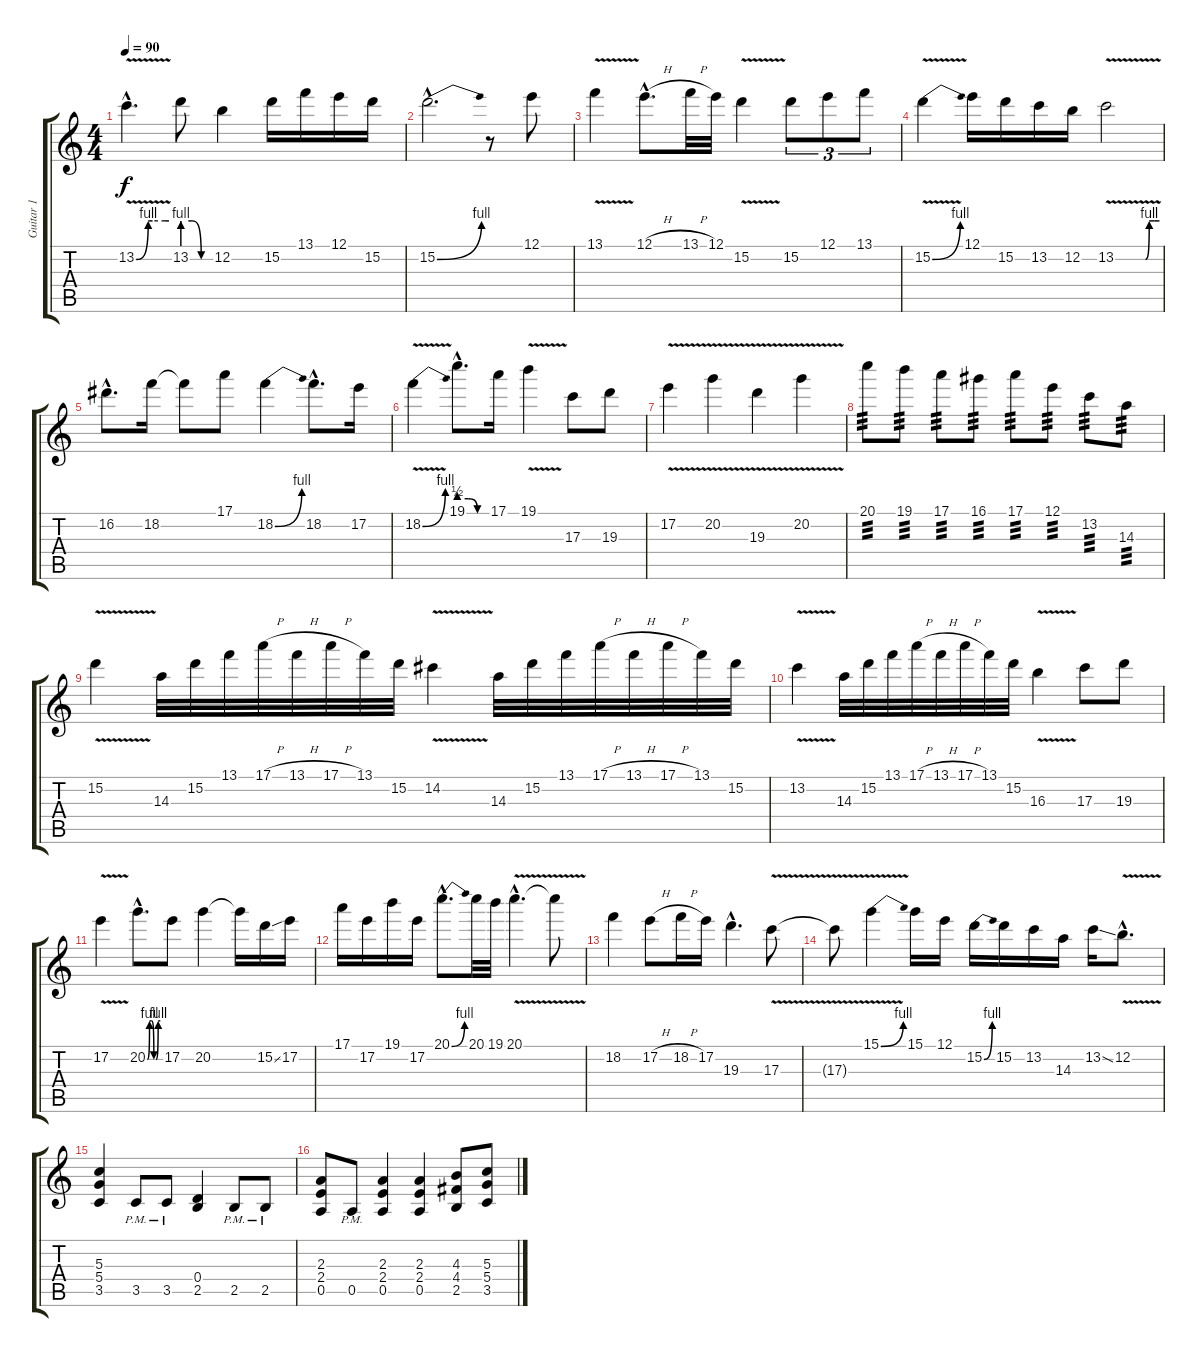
\track ("Guitar 1" "Guitar 1") {instrument distortionguitar}
\staff {score tabs}
\tuning (E4 B3 G3 D3 A2 E2) {hide}
\ts (4 4)
\tempo 90
\clef g2
\ks c
13.2{be (custom 0 0 22 4 30 4 53 4 60 4) v hac}.4{d dy f} 13.2{be (custom 0 4 20 4 40 0 60 0)}.8 12.2.4 15.2.16 13.1.16 12.1.16 15.2.16 |
15.2{be (bend 0 0 60 4) hac}.2{d} r.8 12.1.8 |
13.1{v}.4 12.1{h hac}.8{d} 13.1{h}.32 12.1.32 15.2{v}.4 15.2.8{tu (3 2)} 12.1.8{tu (3 2)} 13.1.8{tu (3 2)} |
15.2{be (bend 0 0 60 4) v}.4 12.1.16 15.2.16 13.2.16 12.2.16 13.2{be (custom 0 0 39 0 41 0 46 4 53 4 60 4) v}.2 |
16.2{hac}.8{d} 18.2.16 18.2{t}.8 17.1.8 18.2{be (bend 0 0 60 4)}.4 18.2{hac}.8{d} 17.2.16 |
18.2{be (bend 0 0 60 4) v}.4 19.1{be (custom 0 2 20 2 40 0 60 0) hac}.8{d} 17.1.16 19.1{v}.4 17.3.8 19.3.8 |
17.2{v}.4 20.2{v}.4 19.3{v}.4 20.2{v}.4 |
20.1.8{tp 3} 19.1.8{tp 3} 17.1.8{tp 3} 16.1.8{tp 3} 17.1.8{tp 3} 12.1.8{tp 3} 13.2.8{tp 3} 14.3.8{tp 3} |
15.2{v}.4 14.3.32 15.2.32 13.1.32 17.1{h}.32 13.1{h}.32 17.1{h}.32 13.1.32 15.2.32 14.2{v}.4 14.3.32 15.2.32 13.1.32 17.1{h}.32 13.1{h}.32 17.1{h}.32 13.1.32 15.2.32 |
13.2{v}.4 14.3.32 15.2.32 13.1.32 17.1{h}.32 13.1{h}.32 17.1{h}.32 13.1.32 15.2.32 16.3{v}.4 17.3.8 19.3.8 |
17.2{v}.4 20.2{be (custom 0 0 10 4 20 4 30 0 40 0 50 4 60 4) hac}.8{d} 17.2.8 20.2.4 20.2{t}.16 15.2{ss}.16 17.2.16 |
17.1.16 17.2.16 19.1.16 17.2.16 20.1{be (bend 0 0 60 4) hac}.8{d} 20.1.32 19.1.32 20.1{v hac}.4{d} 20.1{t}.8 |
18.2.4 17.2{h}.8 18.2{h}.16 17.2.16 19.3{hac}.4{d} 17.3{v}.8 |
17.3{t}.8 15.1{be (bend 0 0 60 4) v}.4 15.1.16 12.1.16 15.2{be (bend 0 0 60 4)}.16 15.2.16 13.2.16 14.3.16 13.2{ss}.16 12.2{v hac}.8{d} |
(5.3 5.4 3.5).4{volume 12} 3.5{pm}.8 3.5{pm}.8 (0.4 2.5).4 2.5{pm}.8 2.5{pm}.8 |
(2.3 2.4 0.5).8 0.5{pm}.8 (2.3 2.4 0.5).4 (2.3 2.4 0.5).4 (4.3 4.4 2.5).8 (5.3 5.4 3.5).8
